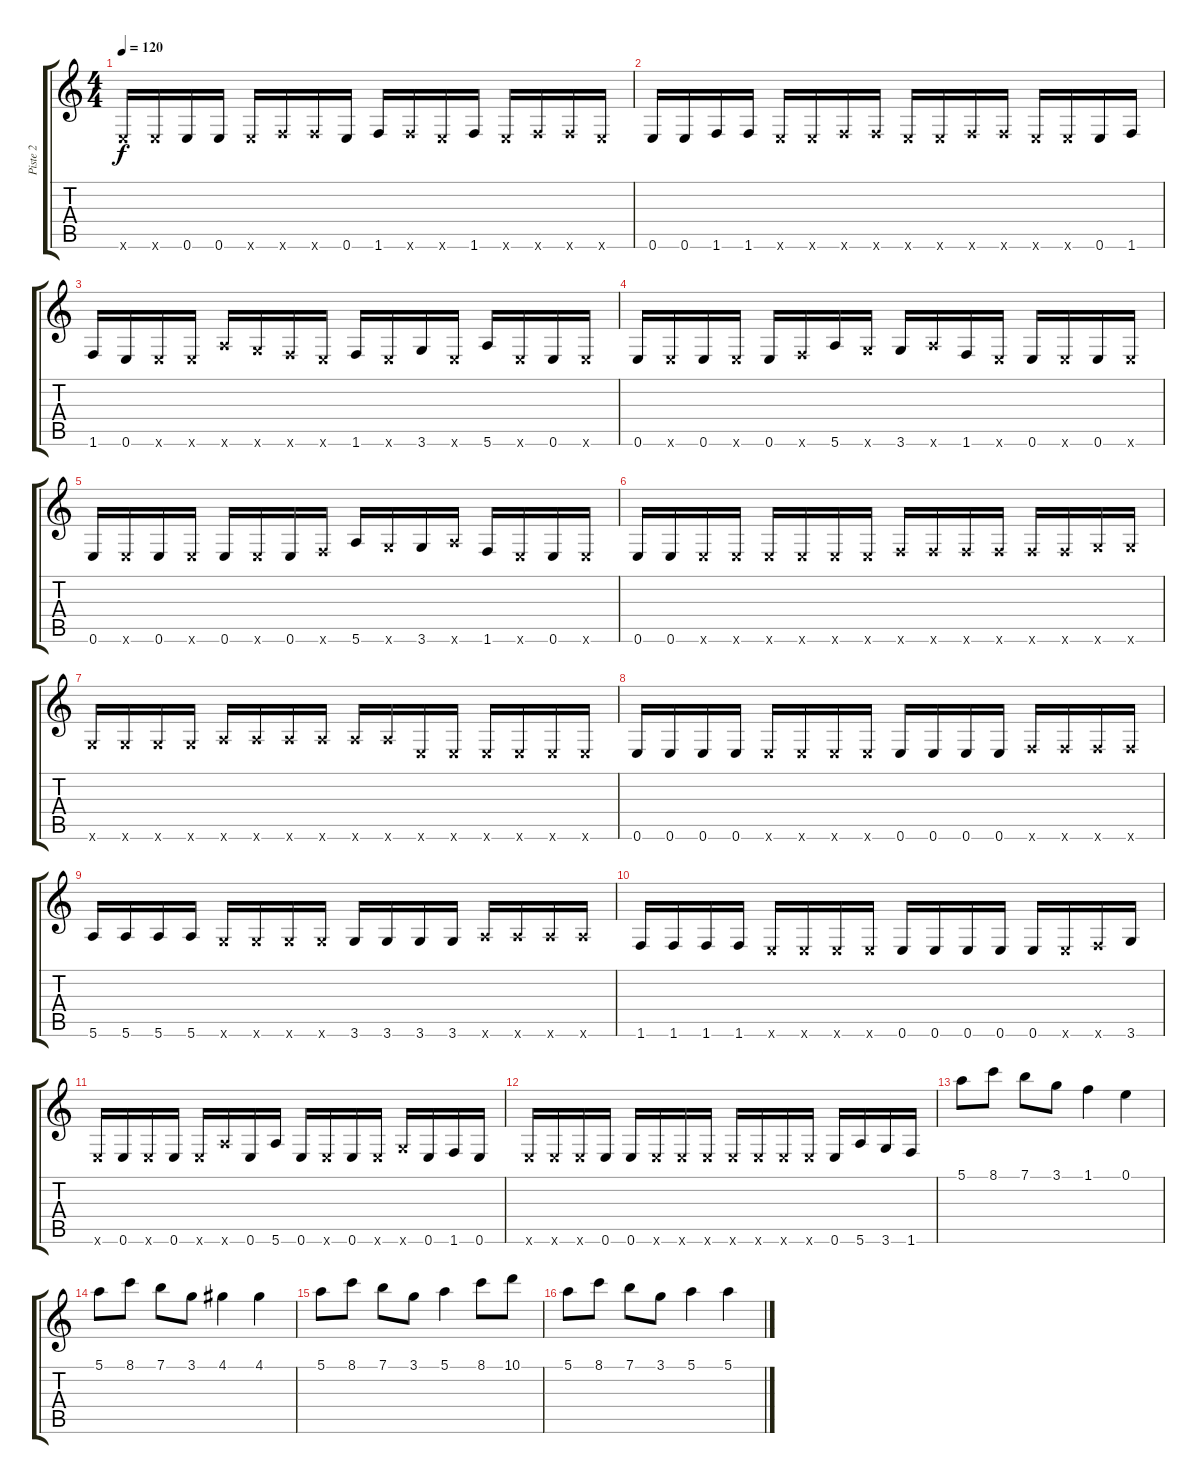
\track ("Piste 2" "Piste 2") {instrument electricbassfinger}
\staff {score tabs}
\tuning (E4 B3 G3 D3 A2 E2) {hide}
\ts (4 4)
\tempo 120
\clef g2
\ks c
0.6{x}.16{dy f} 0.6{x}.16 0.6.16 0.6.16 0.6{x}.16 1.6{x}.16 1.6{x}.16 0.6.16 1.6.16 1.6{x}.16 0.6{x}.16 1.6.16 0.6{x}.16 1.6{x}.16 1.6{x}.16 0.6{x}.16 |
0.6.16 0.6.16 1.6.16 1.6.16 0.6{x}.16 0.6{x}.16 1.6{x}.16 1.6{x}.16 0.6{x}.16 0.6{x}.16 1.6{x}.16 1.6{x}.16 0.6{x}.16 0.6{x}.16 0.6.16 1.6.16 |
1.6.16 0.6.16 0.6{x}.16 0.6{x}.16 5.6{x}.16 3.6{x}.16 1.6{x}.16 0.6{x}.16 1.6.16 0.6{x}.16 3.6.16 0.6{x}.16 5.6.16 0.6{x}.16 0.6.16 0.6{x}.16 |
0.6.16 0.6{x}.16 0.6.16 0.6{x}.16 0.6.16 1.6{x}.16 5.6.16 3.6{x}.16 3.6.16 5.6{x}.16 1.6.16 0.6{x}.16 0.6.16 0.6{x}.16 0.6.16 0.6{x}.16 |
0.6.16 0.6{x}.16 0.6.16 0.6{x}.16 0.6.16 0.6{x}.16 0.6.16 1.6{x}.16 5.6.16 3.6{x}.16 3.6.16 5.6{x}.16 1.6.16 0.6{x}.16 0.6.16 0.6{x}.16 |
0.6.16 0.6.16 0.6{x}.16 0.6{x}.16 0.6{x}.16 0.6{x}.16 0.6{x}.16 0.6{x}.16 1.6{x}.16 1.6{x}.16 1.6{x}.16 1.6{x}.16 1.6{x}.16 1.6{x}.16 3.6{x}.16 3.6{x}.16 |
3.6{x}.16 3.6{x}.16 3.6{x}.16 3.6{x}.16 5.6{x}.16 5.6{x}.16 5.6{x}.16 5.6{x}.16 5.6{x}.16 5.6{x}.16 0.6{x}.16 0.6{x}.16 0.6{x}.16 0.6{x}.16 0.6{x}.16 0.6{x}.16 |
0.6.16 0.6.16 0.6.16 0.6.16 0.6{x}.16 0.6{x}.16 0.6{x}.16 0.6{x}.16 0.6.16 0.6.16 0.6.16 0.6.16 1.6{x}.16 1.6{x}.16 1.6{x}.16 1.6{x}.16 |
5.6.16 5.6.16 5.6.16 5.6.16 3.6{x}.16 3.6{x}.16 3.6{x}.16 3.6{x}.16 3.6.16 3.6.16 3.6.16 3.6.16 5.6{x}.16 5.6{x}.16 5.6{x}.16 5.6{x}.16 |
1.6.16 1.6.16 1.6.16 1.6.16 0.6{x}.16 0.6{x}.16 0.6{x}.16 0.6{x}.16 0.6.16 0.6.16 0.6.16 0.6.16 0.6.16 0.6{x}.16 1.6{x}.16 3.6.16 |
0.6{x}.16 0.6.16 0.6{x}.16 0.6.16 0.6{x}.16 5.6{x}.16 0.6.16 5.6.16 0.6.16 0.6{x}.16 0.6.16 0.6{x}.16 3.6{x}.16 0.6.16 1.6.16 0.6.16 |
0.6{x}.16 0.6{x}.16 0.6{x}.16 0.6.16 0.6.16 0.6{x}.16 0.6{x}.16 0.6{x}.16 0.6{x}.16 0.6{x}.16 0.6{x}.16 0.6{x}.16 0.6.16 5.6.16 3.6.16 1.6.16 |
5.1.8 8.1.8 7.1.8 3.1.8 1.1.4 0.1.4 |
5.1.8 8.1.8 7.1.8 3.1.8 4.1.4 4.1.4 |
5.1.8 8.1.8 7.1.8 3.1.8 5.1.4 8.1.8 10.1.8 |
5.1.8 8.1.8 7.1.8 3.1.8 5.1.4 5.1.4
